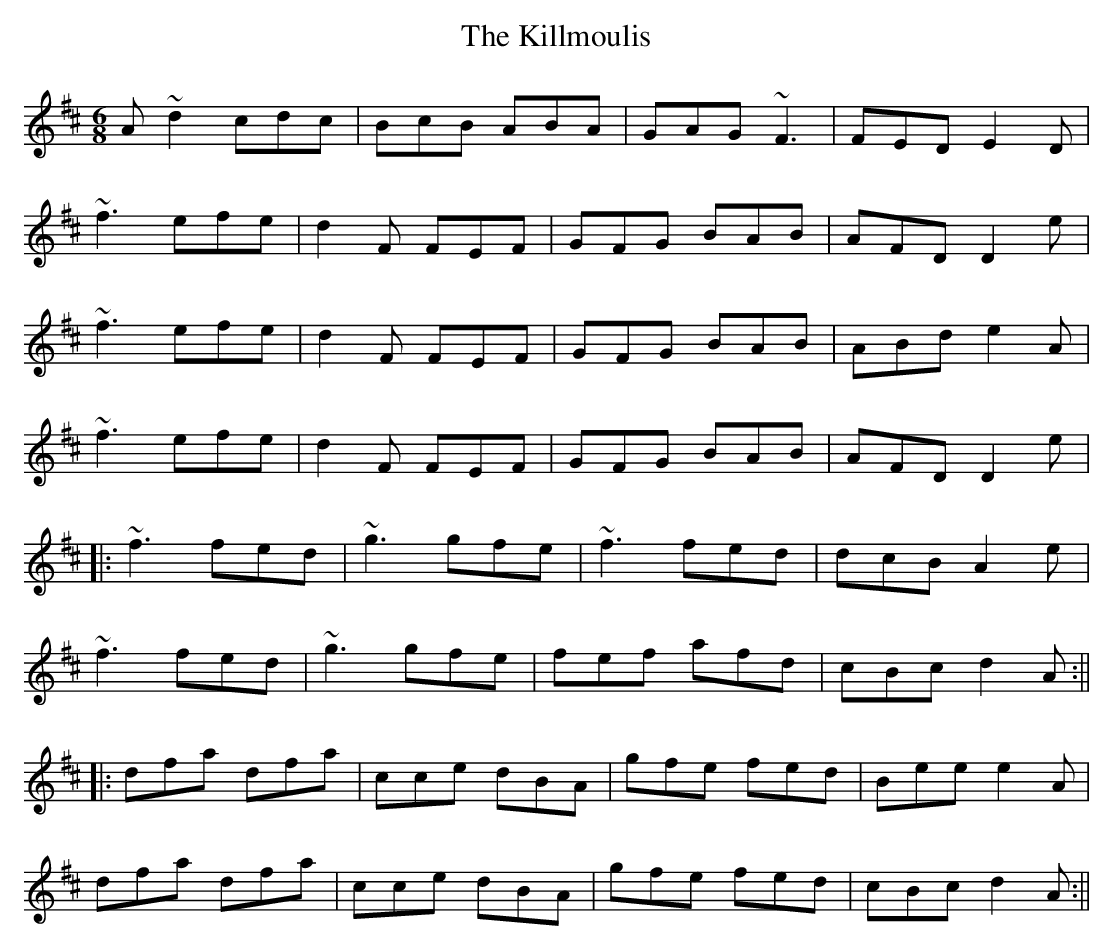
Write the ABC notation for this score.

X:1
T:The Killmoulis
M:6/8
L:1/8
K:D
A~d2 cdc|BcB ABA|GAG ~F3|FED E2D|
~f3 efe|d2F FEF|GFG BAB|AFD D2e|
~f3 efe|d2F FEF|GFG BAB|ABd e2A|
~f3 efe|d2F FEF|GFG BAB|AFD D2e|
||:~f3 fed|~g3 gfe|~f3 fed|dcB A2e|
~f3 fed|~g3 gfe|fef afd|cBc d2A:||
||:dfa dfa|cce dBA|gfe fed|Bee e2A|
dfa dfa|cce dBA|gfe fed|cBc d2A:||
